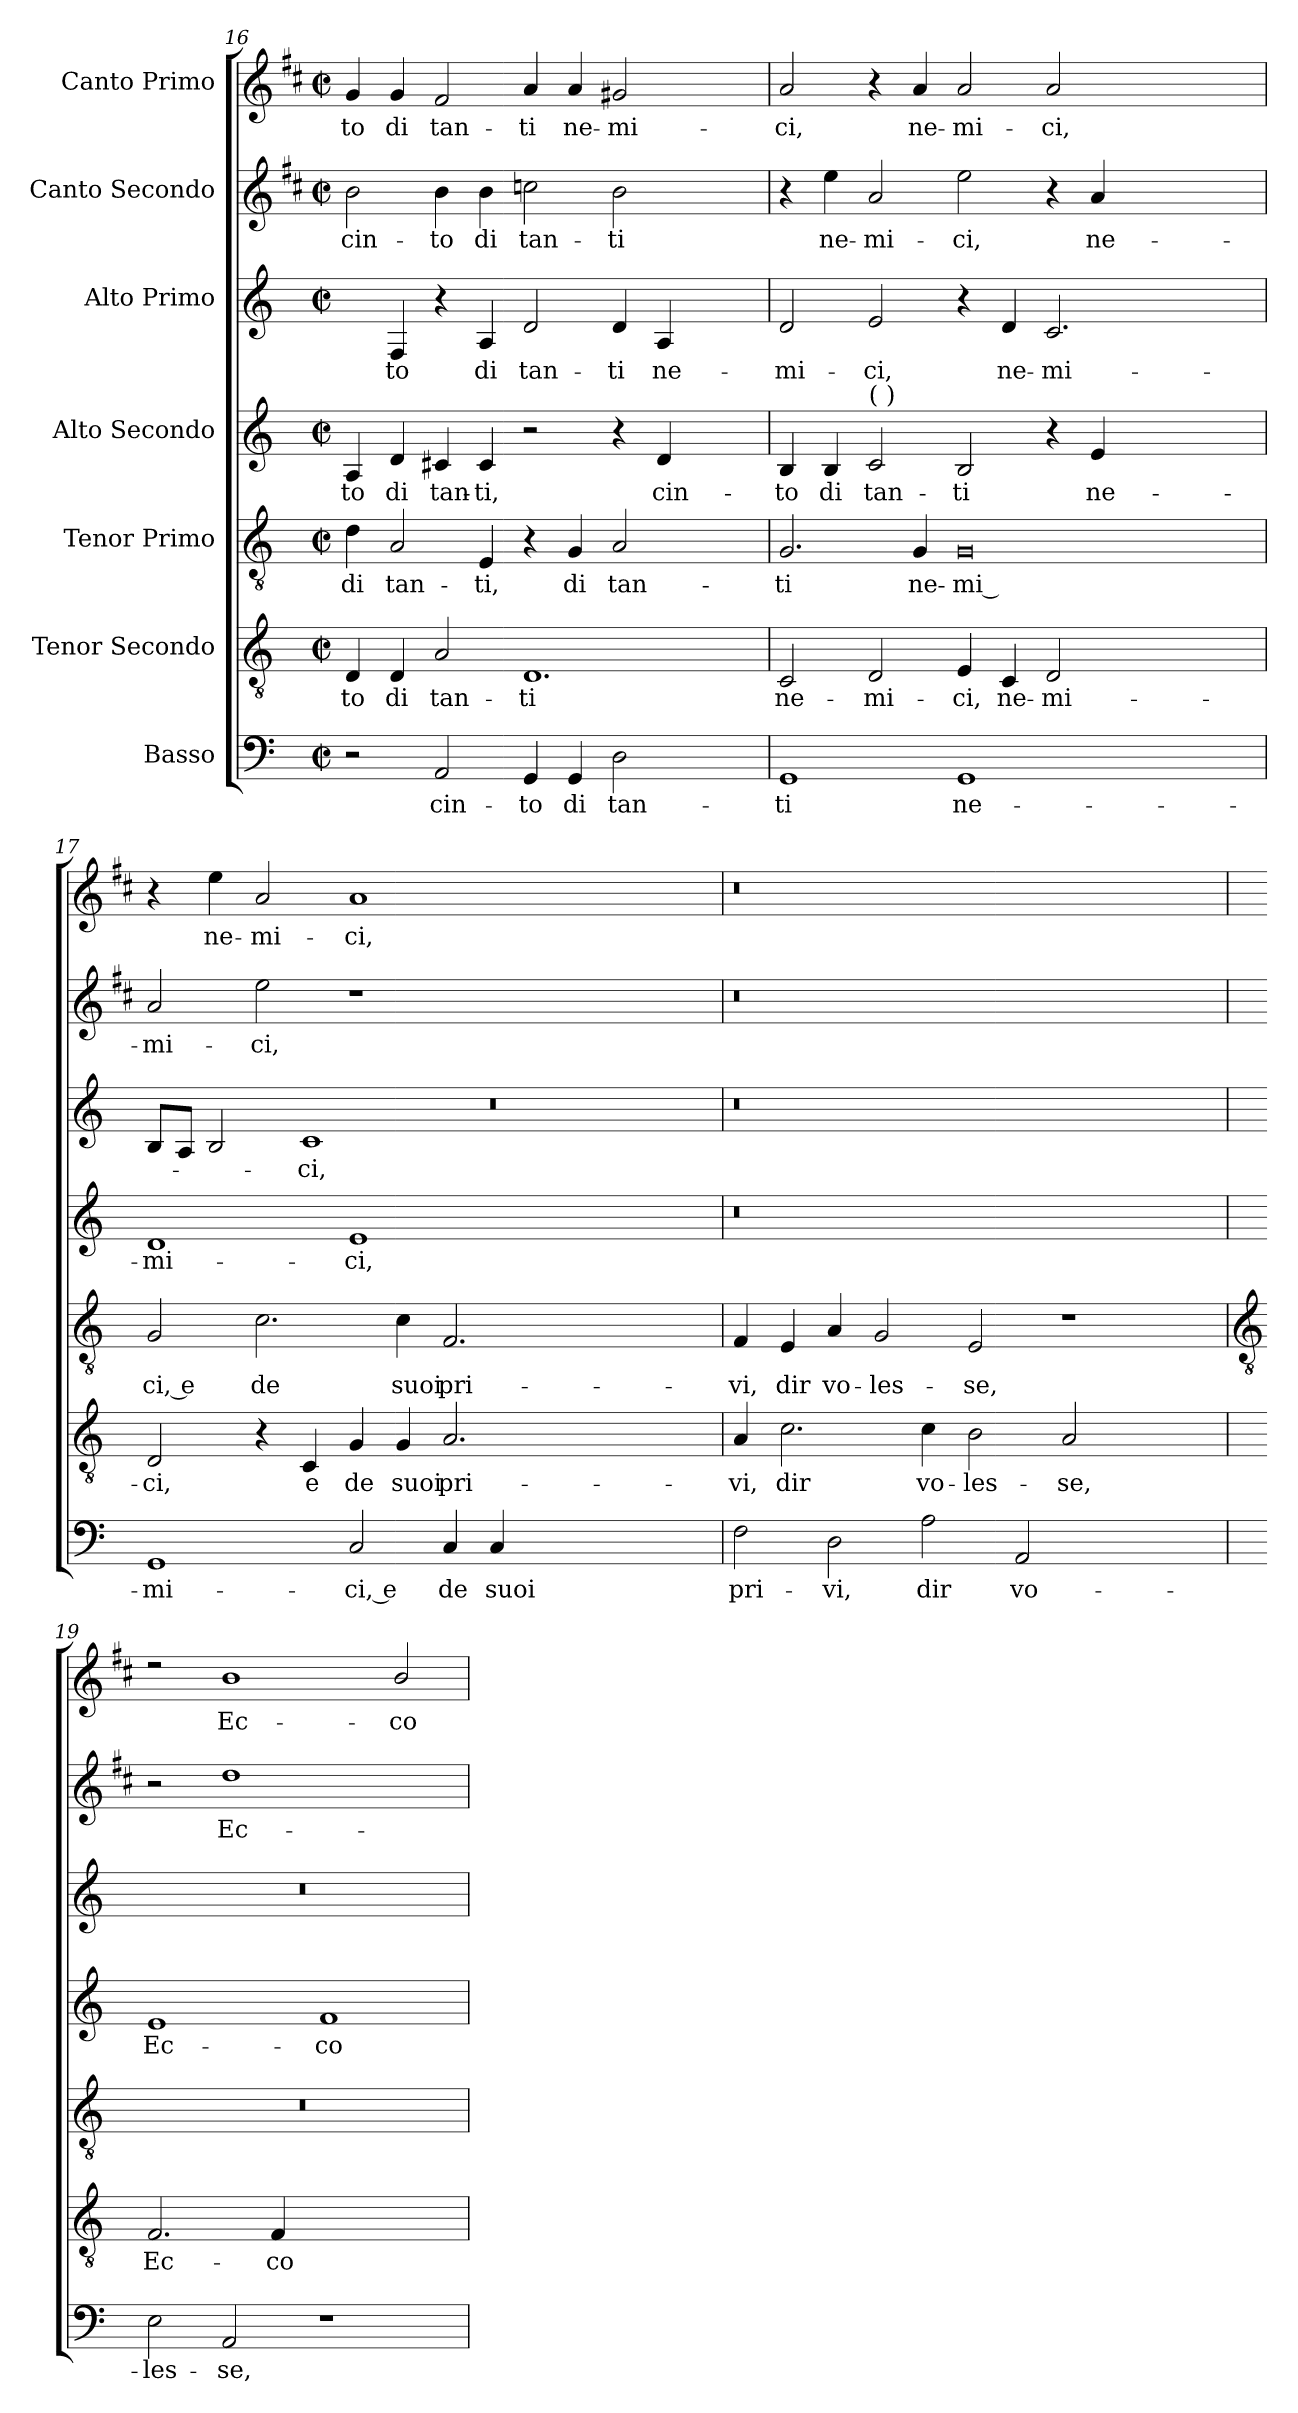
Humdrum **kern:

**kern	**text	**kern	**text	**kern	**text	**kern	**text	**kern	**text	**kern	**text	**kern	**text
*part7	*part7	*part6	*part6	*part5	*part5	*part4	*part4	*part3	*part3	*part2	*part2	*part1	*part1
*staff7	*staff7	*staff6	*staff6	*staff5	*staff5	*staff4	*staff4	*staff3	*staff3	*staff2	*staff2	*staff1	*staff1
*I"Basso	*	*I"Tenor Secondo	*	*I"Tenor Primo	*	*I"Alto Secondo	*	*I"Alto Primo	*	*I"Canto Secondo	*	*I"Canto Primo	*
!!LO:LB:g=z
*clefF4	*	*clefGv2	*	*clefGv2	*	*clefG2	*	*clefG2	*	*clefG2	*	*clefG2	*
*	*	*	*	*	*	*	*	*	*	*ITrd1c2	*	*ITrd1c2	*
*k[]	*	*k[]	*	*k[]	*	*k[]	*	*k[]	*	*k[]	*	*k[]	*
*C:	*	*C:	*	*C:	*	*C:	*	*C:	*	*C:	*	*C:	*
*M4/2	*	*M4/2	*	*M4/2	*	*M4/2	*	*M4/2	*	*M4/2	*	*M4/2	*
*met(c|)	*	*met(c|)	*	*met(c|)	*	*met(c|)	*	*met(c|)	*	*met(c|)	*	*met(c|)	*
=16	=16	=16	=16	=16	=16	=16	=16	=16	=16	=16	=16	=16	=16
!	!	!	!LO:LY:b	!	!LO:LY:b	!	!LO:LY:b	!	!LO:LY:b	!	!LO:LY:b	!	!LO:LY:b
*	*	*	*	*	*	*	*	*	*	*	*	*^	*
2r	.	4D	-to	4d	di	4A	-to	4Ayy]	--	2a	cin-	4f	0ryy	-to
!	!	!	!LO:LY:b	!	!LO:LY:b	!	!LO:LY:b	!	!LO:LY:b	!	!	!	!	!LO:LY:b
.	.	4D	di	2A	tan-	4d	di	4F	to	.	.	4f	.	di
!	!LO:LY:b	!	!LO:LY:b	!	!	!	!LO:LY:b	!	!	!	!LO:LY:b	!	!	!LO:LY:b
2AA	cin-	2A	tan-	.	.	4c#X	tan-	4r	.	4a	-to	2e	.	tan-
!	!	!	!	!	!LO:LY:b	!	!LO:LY:b	!	!LO:LY:b	!	!LO:LY:b	!	!	!
.	.	.	.	4E	-ti,	4c#	-ti,	4A	di	4a	di	.	.	.
!	!LO:LY:b	!	!LO:LY:b	!	!	!	!	!	!LO:LY:b	!	!LO:LY:b	!	!	!LO:LY:b
4GG	-to	1.D	-ti	4r	.	2r	.	2d	tan-	2b-X	tan-	4g	.	-ti
!	!LO:LY:b	!	!	!	!LO:LY:b	!	!	!	!	!	!	!	!	!LO:LY:b
4GG	di	.	.	4G	di	.	.	.	.	.	.	4g	.	ne-
!	!LO:LY:b	!	!	!	!LO:LY:b	!	!	!	!LO:LY:b	!	!LO:LY:b	!	!	!LO:LY:b
2D	tan-	.	.	2A	tan-	4r	.	4d	-ti	2a	-ti	2f#X	.	-mi-
!	!	!	!	!	!	!	!LO:LY:b	!	!LO:LY:b	!	!	!	!	!
.	.	.	.	.	.	4d	cin-	4A	ne-	.	.	.	.	.
2ryy	.	.	.	2ryy	.	2ryy	.	2ryy	.	2ryy	.	2ryy	2ryy	.
=17A	=17A	=17A	=17A	=17A	=17A	=17A	=17A	=17A	=17A	=17A	=17A	=17A	=17A	=17A
!	!LO:LY:b	!	!LO:LY:b	!	!LO:LY:b	!	!LO:LY:b	!	!LO:LY:b	!	!	!	!	!LO:LY:b
1GG	-ti	2C	ne-	2.G	-ti	4B	-to	2d	-mi-	4r	.	2g	0ryy	-ci,
!	!	!	!	!	!	!	!LO:LY:b	!	!	!	!LO:LY:b	!	!	!
.	.	.	.	.	.	4B	di	.	.	4dd	ne-	.	.	.
!	!	!	!	!	!	!LO:TX:a:t=(  )	!	!	!	!	!	!	!	!
!	!	!	!LO:LY:b	!	!	!	!LO:LY:b	!	!LO:LY:b	!	!LO:LY:b	!	!	!
.	.	2D	-mi-	.	.	2c	tan-	2e	-ci,	2g	-mi-	4r	.	.
!	!	!	!	!	!LO:LY:b	!	!	!	!	!	!	!	!	!LO:LY:b
.	.	.	.	4G	ne-	.	.	.	.	.	.	4g	.	ne-
!	!LO:LY:b	!	!LO:LY:b	!	!LO:LY:b	!	!LO:LY:b	!	!	!	!LO:LY:b	!	!	!LO:LY:b
1GG	ne-	4E	-ci,	0G	-mi --	2B	-ti	4r	.	2dd	-ci,	2g	.	-mi-
!	!	!	!LO:LY:b	!	!	!	!	!	!LO:LY:b	!	!	!	!	!
.	.	4C	ne-	.	.	.	.	4d	ne-	.	.	.	.	.
!	!	!	!LO:LY:b	!	!	!	!	!	!LO:LY:b	!	!	!	!	!LO:LY:b
.	.	2D	-mi-	.	.	4r	.	2.c	-mi-	4r	.	2g	.	-ci,
!	!	!	!	!	!	!	!LO:LY:b	!	!	!	!LO:LY:b	!	!	!
.	.	.	.	.	.	4e	ne-	.	.	4g	ne-	.	.	.
1ryy	.	1ryy	.	.	.	1ryy	.	.	.	1ryy	.	1ryy	1ryy	.
.	.	.	.	.	.	.	.	2.ryy	.	.	.	.	.	.
=17B	=17B	=17B	=17B	=17B	=17B	=17B	=17B	=17B	=17B	=17B	=17B	=17B	=17B	=17B
!	!LO:LY:b	!	!LO:LY:b	!	!LO:LY:b	!	!LO:LY:b	!	!	!	!LO:LY:b	!	!	!
1GG	-mi-	2D	-ci,	2G	-ci, e	1d	-mi-	8BL	.	2g	-mi-	4r	0ryy	.
.	.	.	.	.	.	.	.	8AJ	.	.	.	.	.	.
!	!	!	!	!	!	!	!	!	!	!	!	!	!	!LO:LY:b
.	.	.	.	.	.	.	.	2B	.	.	.	4dd	.	ne-
!	!	!	!	!	!LO:LY:b	!	!	!	!	!	!LO:LY:b	!	!	!LO:LY:b
.	.	4r	.	2.c	de	.	.	.	.	2dd	-ci,	2g	.	-mi-
!	!	!	!LO:LY:b	!	!	!	!	!	!LO:LY:b	!	!	!	!	!
.	.	4C	e	.	.	.	.	1c	-ci,	.	.	.	.	.
!	!LO:LY:b	!	!LO:LY:b	!	!	!	!LO:LY:b	!	!	!	!	!	!	!LO:LY:b
2C	-ci, e	4G	de	.	.	1e	-ci,	.	.	1r	.	1g	.	-ci,
!	!	!	!LO:LY:b	!	!LO:LY:b	!	!	!	!	!	!	!	!	!
.	.	4G	suoi	4c	suoi	.	.	.	.	.	.	.	.	.
!	!LO:LY:b	!	!LO:LY:b	!	!LO:LY:b	!	!	!	!	!	!	!	!	!
4C	de	2.A	pri-	2.F	pri-	.	.	.	.	.	.	.	.	.
!	!LO:LY:b	!	!	!	!	!	!	!	!	!	!	!	!	!
4C	suoi	.	.	.	.	.	.	0r	.	.	.	.	.	.
1..ryy	.	.	.	.	.	1..ryy	.	.	.	1..ryy	.	1..ryy	1..ryy	.
.	.	1.ryy	.	1.ryy	.	.	.	.	.	.	.	.	.	.
=18A	=18A	=18A	=18A	=18A	=18A	=18A	=18A	=18A	=18A	=18A	=18A	=18A	=18A	=18A
!	!LO:LY:b	!	!LO:LY:b	!	!LO:LY:b	!	!	!	!	!	!	!	!	!
2F	pri-	4A	-vi,	4F	-vi,	0r	.	0r	.	0r	.	0r	0ryy	.
!	!	!	!LO:LY:b	!	!LO:LY:b	!	!	!	!	!	!	!	!	!
.	.	2.c	dir	4E	dir	.	.	.	.	.	.	.	.	.
!	!LO:LY:b	!	!	!	!LO:LY:b	!	!	!	!	!	!	!	!	!
2D	-vi,	.	.	4A	vo-	.	.	.	.	.	.	.	.	.
!	!	!	!	!	!LO:LY:b	!	!	!	!	!	!	!	!	!
.	.	.	.	2G	-les-	.	.	.	.	.	.	.	.	.
!	!LO:LY:b	!	!LO:LY:b	!	!	!	!	!	!	!	!	!	!	!
2A	dir	4c	vo-	.	.	.	.	.	.	.	.	.	.	.
!	!	!	!LO:LY:b	!	!LO:LY:b	!	!	!	!	!	!	!	!	!
.	.	2B	-les-	2E	-se,	.	.	.	.	.	.	.	.	.
!	!LO:LY:b	!	!	!	!	!	!	!	!	!	!	!	!	!
2AA	vo-	.	.	.	.	.	.	.	.	.	.	.	.	.
!	!	!	!LO:LY:b	!	!	!	!	!	!	!	!	!	!	!
.	.	2A	-se,	1r	.	.	.	.	.	.	.	.	.	.
2.ryy	.	.	.	.	.	2.ryy	.	2.ryy	.	2.ryy	.	2.ryy	2.ryy	.
.	.	2ryy	.	.	.	.	.	.	.	.	.	.	.	.
!!LO:LB:g=z	!!
=19A	=19A	=19A	=19A	=19A	=19A	=19A	=19A	=19A	=19A	=19A	=19A	=19A	=19A	=19A
*	*	*	*	*clefGv2	*	*	*	*	*	*	*	*	*	*
!	!LO:LY:b	!	!LO:LY:b	!	!	!	!LO:LY:b	!	!	!	!	!	!	!
2E	-les-	2.F	Ec-	0r	.	1e	Ec-	0r	.	2r	.	2r	0ryy	.
!	!LO:LY:b	!	!	!	!	!	!	!	!	!	!LO:LY:b	!	!	!LO:LY:b
2AA	-se,	.	.	.	.	.	.	.	.	1cc	Ec-	1a	.	Ec-
!	!	!	!LO:LY:b	!	!	!	!	!	!	!	!	!	!	!
.	.	4F	-co	.	.	.	.	.	.	.	.	.	.	.
!	!	!	!	!	!	!	!LO:LY:b	!	!	!	!	!	!	!
1r	.	1ryy	.	.	.	1f	-co	.	.	.	.	.	.	.
!	!	!	!	!	!	!	!	!	!	!	!LO:LY:b	!	!	!LO:LY:b
.	.	.	.	.	.	.	.	.	.	[2ccyy	-co_	2a	.	-co
*	*	*	*	*	*	*	*	*	*	*	*	*v	*v	*
=	=	=	=	=	=	=	=	=	=	=	=	=	=
*-	*-	*-	*-	*-	*-	*-	*-	*-	*-	*-	*-	*-	*-
